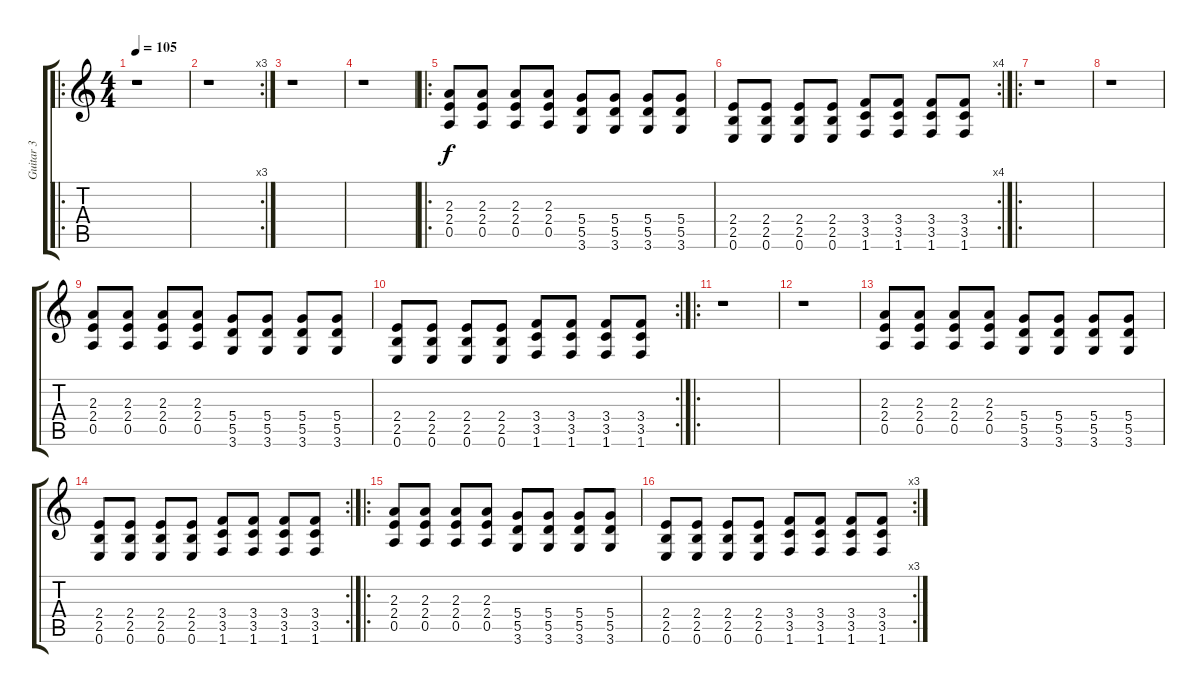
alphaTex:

\track ("Guitar 3" "Guitar 3") {instrument distortionguitar}
\staff {score tabs}
\tuning (E4 B3 G3 D3 A2 E2) {hide}
\ro
\ts (4 4)
\tempo 105
\clef g2
\ks c
r.1{dy f instrument distortionguitar} |
\rc 3
r.1 |
r.1 |
r.1 |
\ro
(2.3 2.4 0.5).8 (2.3 2.4 0.5).8 (2.3 2.4 0.5).8 (2.3 2.4 0.5).8 (5.4 5.5 3.6).8 (5.4 5.5 3.6).8 (5.4 5.5 3.6).8 (5.4 5.5 3.6).8 |
\rc 4
(2.4 2.5 0.6).8 (2.4 2.5 0.6).8 (2.4 2.5 0.6).8 (2.4 2.5 0.6).8 (3.4 3.5 1.6).8 (3.4 3.5 1.6).8 (3.4 3.5 1.6).8 (3.4 3.5 1.6).8 |
\ro
r.1 |
r.1 |
(2.3 2.4 0.5).8 (2.3 2.4 0.5).8 (2.3 2.4 0.5).8 (2.3 2.4 0.5).8 (5.4 5.5 3.6).8 (5.4 5.5 3.6).8 (5.4 5.5 3.6).8 (5.4 5.5 3.6).8 |
\rc 2
(2.4 2.5 0.6).8 (2.4 2.5 0.6).8 (2.4 2.5 0.6).8 (2.4 2.5 0.6).8 (3.4 3.5 1.6).8 (3.4 3.5 1.6).8 (3.4 3.5 1.6).8 (3.4 3.5 1.6).8 |
\ro
r.1 |
r.1 |
(2.3 2.4 0.5).8 (2.3 2.4 0.5).8 (2.3 2.4 0.5).8 (2.3 2.4 0.5).8 (5.4 5.5 3.6).8 (5.4 5.5 3.6).8 (5.4 5.5 3.6).8 (5.4 5.5 3.6).8 |
\rc 2
(2.4 2.5 0.6).8 (2.4 2.5 0.6).8 (2.4 2.5 0.6).8 (2.4 2.5 0.6).8 (3.4 3.5 1.6).8 (3.4 3.5 1.6).8 (3.4 3.5 1.6).8 (3.4 3.5 1.6).8 |
\ro
(2.3 2.4 0.5).8 (2.3 2.4 0.5).8 (2.3 2.4 0.5).8 (2.3 2.4 0.5).8 (5.4 5.5 3.6).8 (5.4 5.5 3.6).8 (5.4 5.5 3.6).8 (5.4 5.5 3.6).8 |
\rc 3
(2.4 2.5 0.6).8 (2.4 2.5 0.6).8 (2.4 2.5 0.6).8 (2.4 2.5 0.6).8 (3.4 3.5 1.6).8 (3.4 3.5 1.6).8 (3.4 3.5 1.6).8 (3.4 3.5 1.6).8
